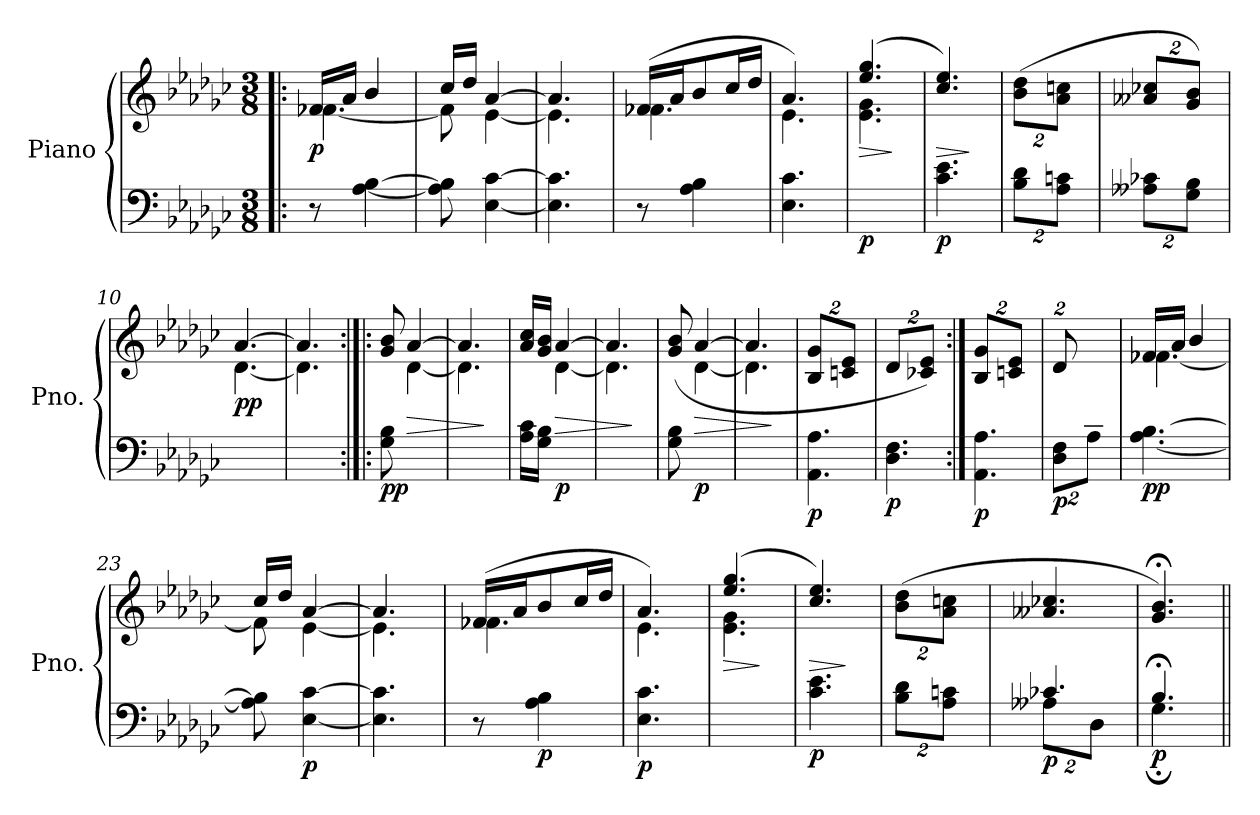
**kern	**kern	**dynam
*part1	*part1	*part1
*staff2	*staff1	*staff1/2
*I"Piano	*	*
*I'Pno.	*	*
*clefF4	*clefG2	*
*k[b-e-a-d-g-c-]	*k[b-e-a-d-g-c-]	*
*M3/8	*M3/8	*
*MM72	*MM72	*
=1!|:	=1!|:	=1!|:
*	*^	*
!	!	!	!LO:DY:b
8r	16f-X/LL	[4.f-\	p
.	16a-/JJ	.	.
[4A-\ [4B-\	4b-/	.	.
=2	=2	=2	=2
8A-\] 8B-\]	16cc-/LL	8f-\]	.
.	16dd-/JJ	.	.
[4E-\ [4c-\	[4a-/	[4e-\	.
=3	=3	=3	=3
4.E-\] 4.c-\]	4.a-/]	4.e-\]	.
=4	=4	=4	=4
8r	(>16f-X/LL	4.f-\	.
.	16a-/J	.	.
4A-\ 4B-\	8b-/	.	.
.	16cc-/L	.	.
.	16dd-/JJ	.	.
=5	=5	=5	=5
4.E-\ 4.c-\	4.a-/)	4.e-\	.
=6	=6	=6	=6
!	!	!	!LO:HP:b
!	!	!	!LO:DY:n=1:b=2
4.ryy	(<4.ee-/ 4.gg-/	(<4.e-\ 4.g-\	> p
*	*v	*v	*
.	.	]
=7	=7	=7
!	!	!LO:HP:b
!	!	!LO:DY:n=1:b=2
4.c-\ 4.e-\)	4.cc-/ 4.ee-/)	> p
.	.	]
=8	=8	=8
*Xbrackettup	*Xbrackettup	*
16%3B-\ 16%3d-\L	(>16%3b-\ 16%3dd-\L	.
16%3A-\ 16%3cn\J	16%3a-\ 16%3ccn\J	.
=9	=9	=9
16%3A--X\ 16%3c-X\L	16%3a--X/ 16%3cc-X/L	.
16%3G-\ 16%3B-\J	16%3g-/ 16%3b-/J)	.
=10	=10	=10
*	*^	*
!	!	!	!LO:DY:b
4.ryy	[4.a-/	[4.d-\	pp
!!LO:LB:g=z	!!
=11	=11	=11	=11
4.ryy	4.a-/]	4.d-\]	.
=12:|!|:	=12:|!|:	=12:|!|:	=12:|!|:
!	!	!	!LO:DY:b=2
!	!	!	!LO:DY:n=1:b
8G-\ 8B-\	8g-/ 8b-/	8ryy	p p
!	!	!	!LO:HP:b
4ryy	[4a-/	[4d-\	>
=13	=13	=13	=13
4.ryy	4.a-/]	4.d-\]	.
*	*v	*v	*
.	.	]
=14	=14	=14
*	*^	*
16A-\ 16c-\LL	16a-/ 16cc-/LL	8ryy	.
16G-\ 16B-\JJ	16g-/ 16b-/JJ	.	.
!	!	!	!LO:HP:b
!	!	!	!LO:DY:n=1:b=2
4ryy	[4a-/	[4d-\	> p
=15	=15	=15	=15
4.ryy	4.a-/]	4.d-\]	.
*	*v	*v	*
.	.	]
=16	=16	=16
*	*^	*
8G-\ 8B-\	(>8g-/ 8b-/	8ryy	.
!	!	!	!LO:HP:b
!	!	!	!LO:DY:n=1:b=2
4ryy	[4a-/	[4d-\	> p
=17	=17	=17	=17
4.ryy	4.a-/]	4.d-\]	.
*	*v	*v	*
.	.	]
=18	=18	=18
!	!	!LO:DY:b=2
4.AA-\ 4.A-\	16%3B-/ 16%3g-/L	p
.	16%3cn/ 16%3e-/J	.
=19	=19	=19
!	!	!LO:DY:b=2
4.D-\ 4.F\	16%3d-/L	p
.	16%3c-X/ 16%3e-/J)	.
=20:|!	=20:|!	=20:|!
!	!	!LO:DY:b=2
4.AA-\ 4.A-\	(>16%3B-/ 16%3g-/L	p
.	16%3cn/ 16%3e-/J	.
=21	=21	=21
*^	*	*
!	!	!	!LO:DY:b=2
8.ryy	16%3D-\ 16%3F\L	16%3d-/L	p
16%3c-X/J)	16%3A-\J	8.ryy	.
!!LO:LB:g=z
=22	=22	=22	=22
*	*	*^	*
!	!	!	!	!LO:DY:b=2
!	!	!	!	!LO:DY:n=1:b
*v	*v	*	*	*
[4.A-\ [4.B-\	16f-X/LL	[4.f-\	p p
.	16a-/JJ	.	.
.	4b-/	.	.
=23	=23	=23	=23
8A-\] 8B-\]	16cc-/LL	8f-\]	.
.	16dd-/JJ	.	.
!	!	!	!LO:DY:b=2
[4E-\ [4c-\	[4a-/	[4e-\	p
=24	=24	=24	=24
4.E-\] 4.c-\]	4.a-/]	4.e-\]	.
=25	=25	=25	=25
8r	(>16f-X/LL	4.f-\	.
.	16a-/J	.	.
!	!	!	!LO:DY:b=2
4A-\ 4B-\	8b-/	.	p
.	16cc-/L	.	.
.	16dd-/JJ	.	.
=26	=26	=26	=26
!	!	!	!LO:DY:b=2
4.E-\ 4.c-\	4.a-/)	4.e-\	p
=27	=27	=27	=27
!	!	!	!LO:HP:b
4.ryy	(<4.ee-/ 4.gg-/	(<4.e-\ 4.g-\	>
*	*v	*v	*
.	.	]
=28	=28	=28
!	!	!LO:HP:b
!	!	!LO:DY:n=1:b=2
4.c-\ 4.e-\)	4.cc-/ 4.ee-/)	> p
.	.	]
=29	=29	=29
16%3B-\ 16%3d-\L	(>16%3b-\ 16%3dd-\L	.
16%3A-\ 16%3cn\J	16%3a-\ 16%3ccn\J	.
=30	=30	=30
*^	*	*
!	!	!	!LO:DY:b=2
4.c-X/	16%3A--X\L	4.a--X/ 4.cc-X/	p
.	16%3D-\J	.	.
=31	=31	=31	=31
!	!	!	!LO:DY:b=2
4.B-;</	4.G-;\	4.g-/;< 4.b-/;<)	p
*v	*v	*	*
=||	=||	=||
*-	*-	*-
